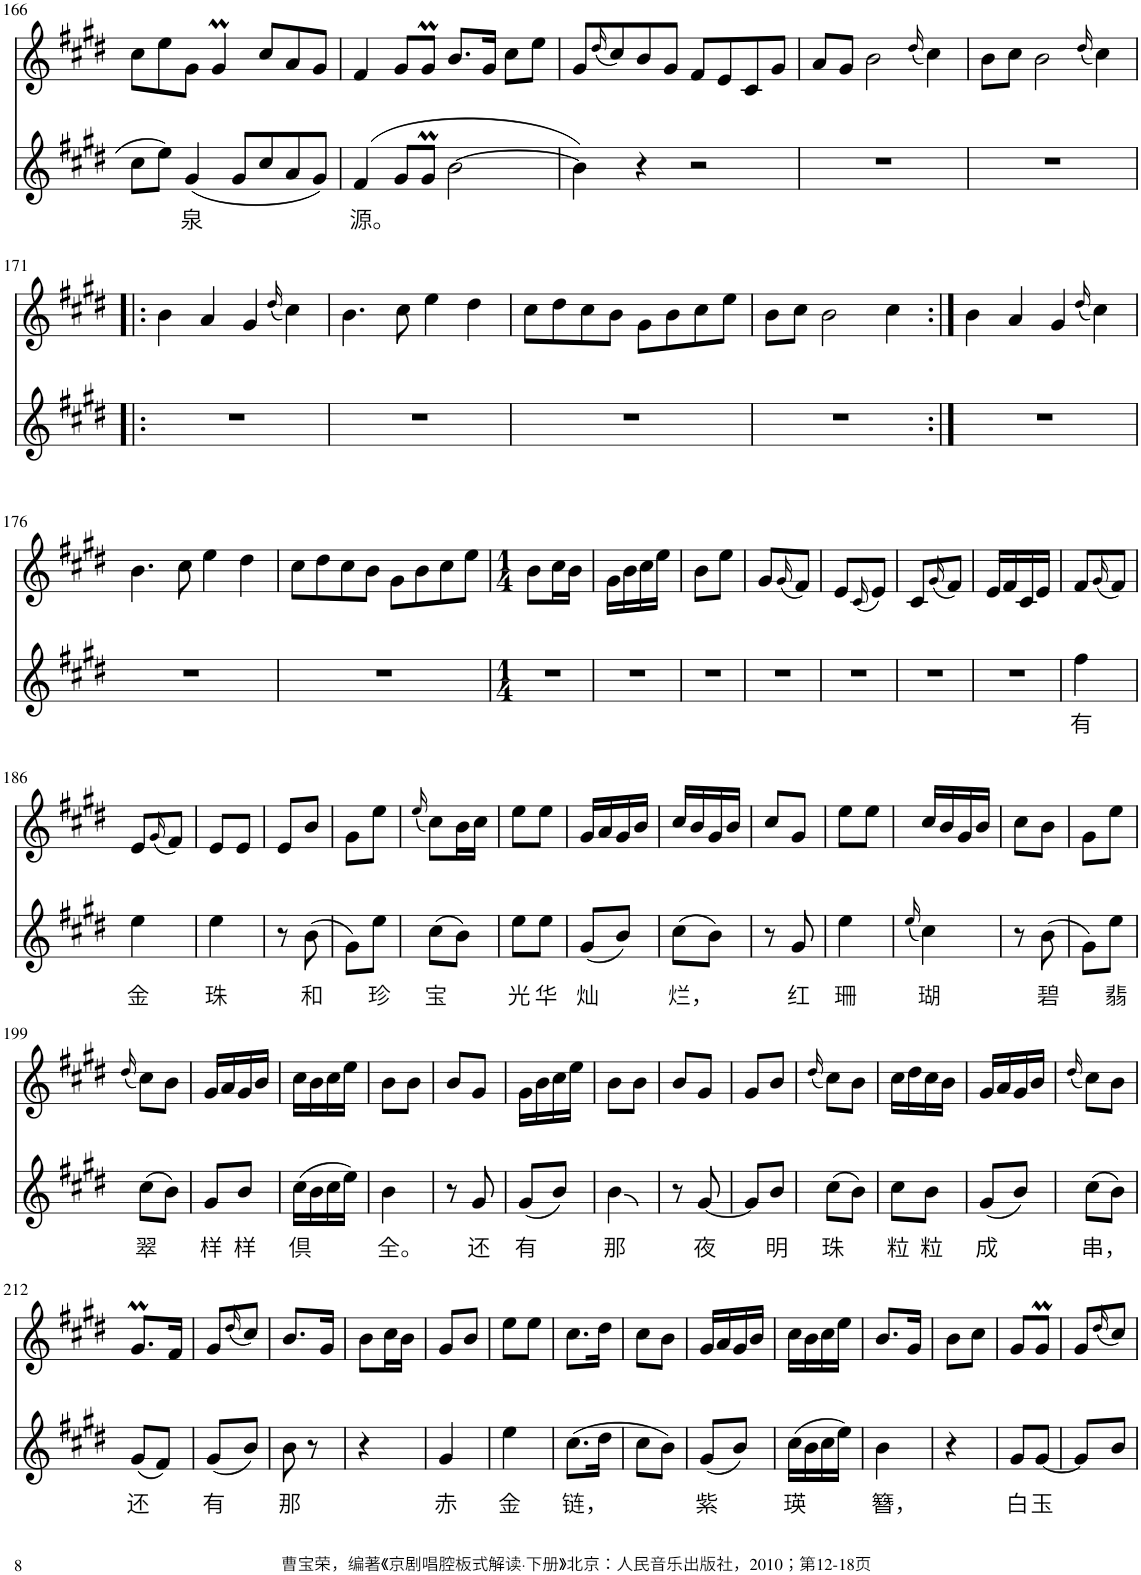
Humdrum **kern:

**kern	**text	**kern
*part2	*part2	*part1
*staff2	*staff2	*staff1
*I"Piano	*	*I"Piano
*I'Pno	*	*I'Pno
!!LO:PB:g=z
*clefG2	*	*clefG2
*k[f#c#g#d#]	*	*k[f#c#g#d#]
*M4/4	*	*M4/4
=166	=166	=166
8cc#\L	.	8cc#\L
8ee\J	.	8ee\
!	!LO:LY:b	!
(4g#/	泉	8g#\J
.	.	4g#m/
8g#/L	.	.
8cc#/	.	8cc#/L
8a/	.	8a/
8g#/J)	.	8g#/J
=167	=167	=167
!	!LO:LY:b	!
(4f#/	源。	4f#/
8g#/L	.	8g#/L
8g#m/J	.	8g#m/J
[2b\	.	8.b/L
.	.	16g#/Jk
.	.	8cc#\L
.	.	8ee\J
=168	=168	=168
4b\])	.	8g#/L
.	.	(16qdd#/
.	.	8cc#/)
4r	.	8b/
.	.	8g#/J
2r	.	8f#/L
.	.	8e/
.	.	8c#/
.	.	8g#/J
=169	=169	=169
1r	.	8a/L
.	.	8g#/J
.	.	2b\
.	.	(16qdd#/
.	.	4cc#\)
=170	=170	=170
1r	.	8b\L
.	.	8cc#\J
.	.	2b\
.	.	(16qdd#/
.	.	4cc#\)
!!LO:LB:g=z
=171!|:	=171!|:	=171!|:
1r	.	4b\
.	.	4a/
.	.	4g#/
.	.	(16qdd#/
.	.	4cc#\)
=172	=172	=172
1r	.	4.b\
.	.	8cc#\
.	.	4ee\
.	.	4dd#\
=173	=173	=173
1r	.	8cc#\L
.	.	8dd#\
.	.	8cc#\
.	.	8b\J
.	.	8g#\L
.	.	8b\
.	.	8cc#\
.	.	8ee\J
=174	=174	=174
1r	.	8b\L
.	.	8cc#\J
.	.	2b\
.	.	4cc#\
=175:|!	=175:|!	=175:|!
1r	.	4b\
.	.	4a/
.	.	4g#/
.	.	(16qdd#/
.	.	4cc#\)
!!LO:LB:g=z
=176	=176	=176
1r	.	4.b\
.	.	8cc#\
.	.	4ee\
.	.	4dd#\
=177	=177	=177
1r	.	8cc#\L
.	.	8dd#\
.	.	8cc#\
.	.	8b\J
.	.	8g#\L
.	.	8b\
.	.	8cc#\
.	.	8ee\J
=178	=178	=178
*M1/4	*	*M1/4
4r	.	8b\L
.	.	16cc#\L
.	.	16b\JJ
=179	=179	=179
4r	.	16g#\LL
.	.	16b\
.	.	16cc#\
.	.	16ee\JJ
=180	=180	=180
4r	.	8b\L
.	.	8ee\J
=181	=181	=181
4r	.	8g#/L
.	.	(16qg#/
.	.	8f#/J)
=182	=182	=182
4r	.	8e/L
.	.	(16qc#/
.	.	8e/J)
=183	=183	=183
4r	.	8c#/L
.	.	(16qg#/
.	.	8f#/J)
=184	=184	=184
4r	.	16e/LL
.	.	16f#/
.	.	16c#/
.	.	16e/JJ
=185	=185	=185
!	!LO:LY:b	!
4ff#\	有	8f#/L
.	.	(16qg#/
.	.	8f#/J)
!!LO:LB:g=z
=186	=186	=186
!	!LO:LY:b	!
4ee\	金	8e/L
.	.	(16qg#/
.	.	8f#/J)
=187	=187	=187
!	!LO:LY:b	!
4ee\	珠	8e/L
.	.	8e/J
=188	=188	=188
8r	.	8e/L
!	!LO:LY:b	!
(8b\	和	8b/J
=189	=189	=189
8g#\L)	.	8g#\L
!	!LO:LY:b	!
8ee\J	珍	8ee\J
=190	=190	=190
.	.	(16qee/
!	!LO:LY:b	!
(8cc#\L	宝	8cc#\L)
8b\J)	.	16b\L
.	.	16cc#\JJ
=191	=191	=191
!	!LO:LY:b	!
8ee\L	光	8ee\L
!	!LO:LY:b	!
8ee\J	华	8ee\J
=192	=192	=192
!	!LO:LY:b	!
(8g#/L	灿	16g#/LL
.	.	16a/
8b/J)	.	16g#/
.	.	16b/JJ
=193	=193	=193
!	!LO:LY:b	!
(8cc#\L	烂，	16cc#/LL
.	.	16b/
8b\J)	.	16g#/
.	.	16b/JJ
=194	=194	=194
8r	.	8cc#/L
!	!LO:LY:b	!
8g#/	红	8g#/J
=195	=195	=195
!	!LO:LY:b	!
4ee\	珊	8ee\L
.	.	8ee\J
=196	=196	=196
(16qee/	.	.
!	!LO:LY:b	!
4cc#\)	瑚	16cc#/LL
.	.	16b/
.	.	16g#/
.	.	16b/JJ
=197	=197	=197
8r	.	8cc#\L
!	!LO:LY:b	!
(8b\	碧	8b\J
=198	=198	=198
8g#\L)	.	8g#\L
!	!LO:LY:b	!
8ee\J	翡	8ee\J
!!LO:LB:g=z
=199	=199	=199
.	.	(16qdd#/
!	!LO:LY:b	!
(8cc#\L	翠	8cc#\L)
8b\J)	.	8b\J
=200	=200	=200
!	!LO:LY:b	!
8g#/L	样	16g#/LL
.	.	16a/
!	!LO:LY:b	!
8b/J	样	16g#/
.	.	16b/JJ
=201	=201	=201
!	!LO:LY:b	!
(16cc#\LL	倶	16cc#\LL
16b\	.	16b\
16cc#\	.	16cc#\
16ee\JJ)	.	16ee\JJ
=202	=202	=202
!	!LO:LY:b	!
4b\	全。	8b\L
.	.	8b\J
=203	=203	=203
8r	.	8b/L
!	!LO:LY:b	!
8g#/	还	8g#/J
=204	=204	=204
!	!LO:LY:b	!
(8g#/L	有	16g#\LL
.	.	16b\
8b/J)	.	16cc#\
.	.	16ee\JJ
=205	=205	=205
!	!LO:LY:b	!
4b\	那	8b\L
.	.	8b\J
=206	=206	=206
8r	.	8b/L
!	!LO:LY:b	!
[8g#/	夜	8g#/J
=207	=207	=207
8g#/L]	.	8g#/L
!	!LO:LY:b	!
8b/J	明	8b/J
=208	=208	=208
.	.	(16qdd#/
!	!LO:LY:b	!
(8cc#\L	珠	8cc#\L)
8b\J)	.	8b\J
=209	=209	=209
!	!LO:LY:b	!
8cc#\L	粒	16cc#\LL
.	.	16dd#\
!	!LO:LY:b	!
8b\J	粒	16cc#\
.	.	16b\JJ
=210	=210	=210
!	!LO:LY:b	!
(8g#/L	成	16g#/LL
.	.	16a/
8b/J)	.	16g#/
.	.	16b/JJ
=211	=211	=211
.	.	(16qdd#/
!	!LO:LY:b	!
(8cc#\L	串，	8cc#\L)
8b\J)	.	8b\J
!!LO:LB:g=z
=212	=212	=212
!	!LO:LY:b	!
(8g#/L	还	8.g#m/L
8f#/J)	.	.
.	.	16f#/Jk
=213	=213	=213
!	!LO:LY:b	!
(8g#/L	有	8g#/L
.	.	(16qdd#/
8b/J)	.	8cc#/J)
=214	=214	=214
!	!LO:LY:b	!
8b\	那	8.b/L
8r	.	.
.	.	16g#/Jk
=215	=215	=215
4r	.	8b\L
.	.	16cc#\L
.	.	16b\JJ
=216	=216	=216
!	!LO:LY:b	!
4g#/	赤	8g#/L
.	.	8b/J
=217	=217	=217
!	!LO:LY:b	!
4ee\	金	8ee\L
.	.	8ee\J
=218	=218	=218
!	!LO:LY:b	!
(8.cc#\L	链，	8.cc#\L
16dd#\Jk	.	16dd#\Jk
=219	=219	=219
8cc#\L	.	8cc#\L
8b\J)	.	8b\J
=220	=220	=220
!	!LO:LY:b	!
(8g#/L	紫	16g#/LL
.	.	16a/
8b/J)	.	16g#/
.	.	16b/JJ
=221	=221	=221
!	!LO:LY:b	!
(16cc#\LL	瑛	16cc#\LL
16b\	.	16b\
16cc#\	.	16cc#\
16ee\JJ)	.	16ee\JJ
=222	=222	=222
!	!LO:LY:b	!
4b\	簪，	8.b/L
.	.	16g#/Jk
=223	=223	=223
4r	.	8b\L
.	.	8cc#\J
=224	=224	=224
!	!LO:LY:b	!
8g#/L	白	8g#/L
!	!LO:LY:b	!
[8g#/J	玉	8g#m/J
=225	=225	=225
8g#/L]	.	8g#/L
.	.	(16qdd#/
8b/J	.	8cc#/J)
=	=	=
*-	*-	*-
